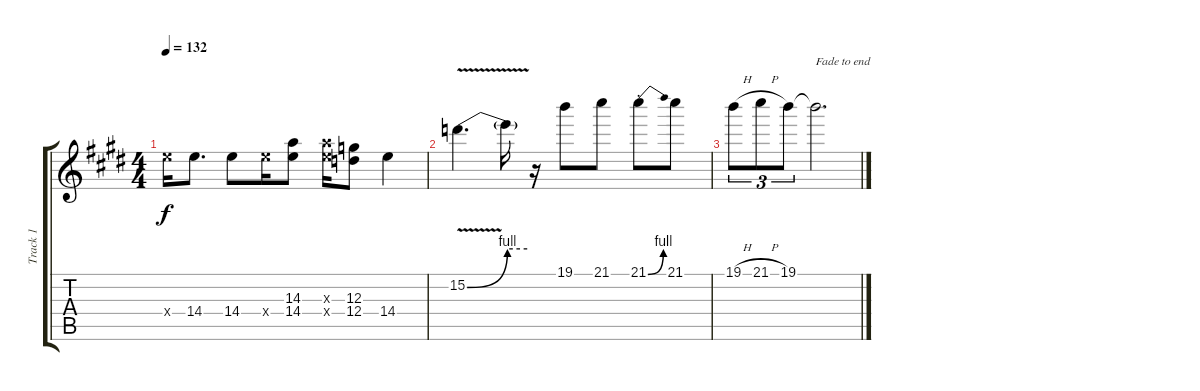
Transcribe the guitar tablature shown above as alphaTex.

\track ("Track 1" "Track 1") {instrument distortionguitar}
\staff {score tabs}
\tuning (E4 B3 G3 D3 A2 E2) {hide}
\ts (4 4)
\tempo 132
\clef g2
\ks e
14.4{x}.16{dy f} 14.4.8{d} 14.4.8 14.4{x}.16 (14.3 14.4).8 (14.3{x} 14.4{x}).16 (12.3 12.4).8 14.4.4 |
15.2{be (bend 0 0 60 4) v}.4{d} 15.2{be (hold 0 4 60 4) v t}.16 r.16 19.1.8 21.1.8 21.1{be (bend 0 0 60 4) st}.8 21.1.8 |
19.1{h}.8{tu (3 2)} 21.1{h}.8{tu (3 2)} 19.1.8{tu (3 2)} 19.1{t}.2{d txt "Fade to end"}
